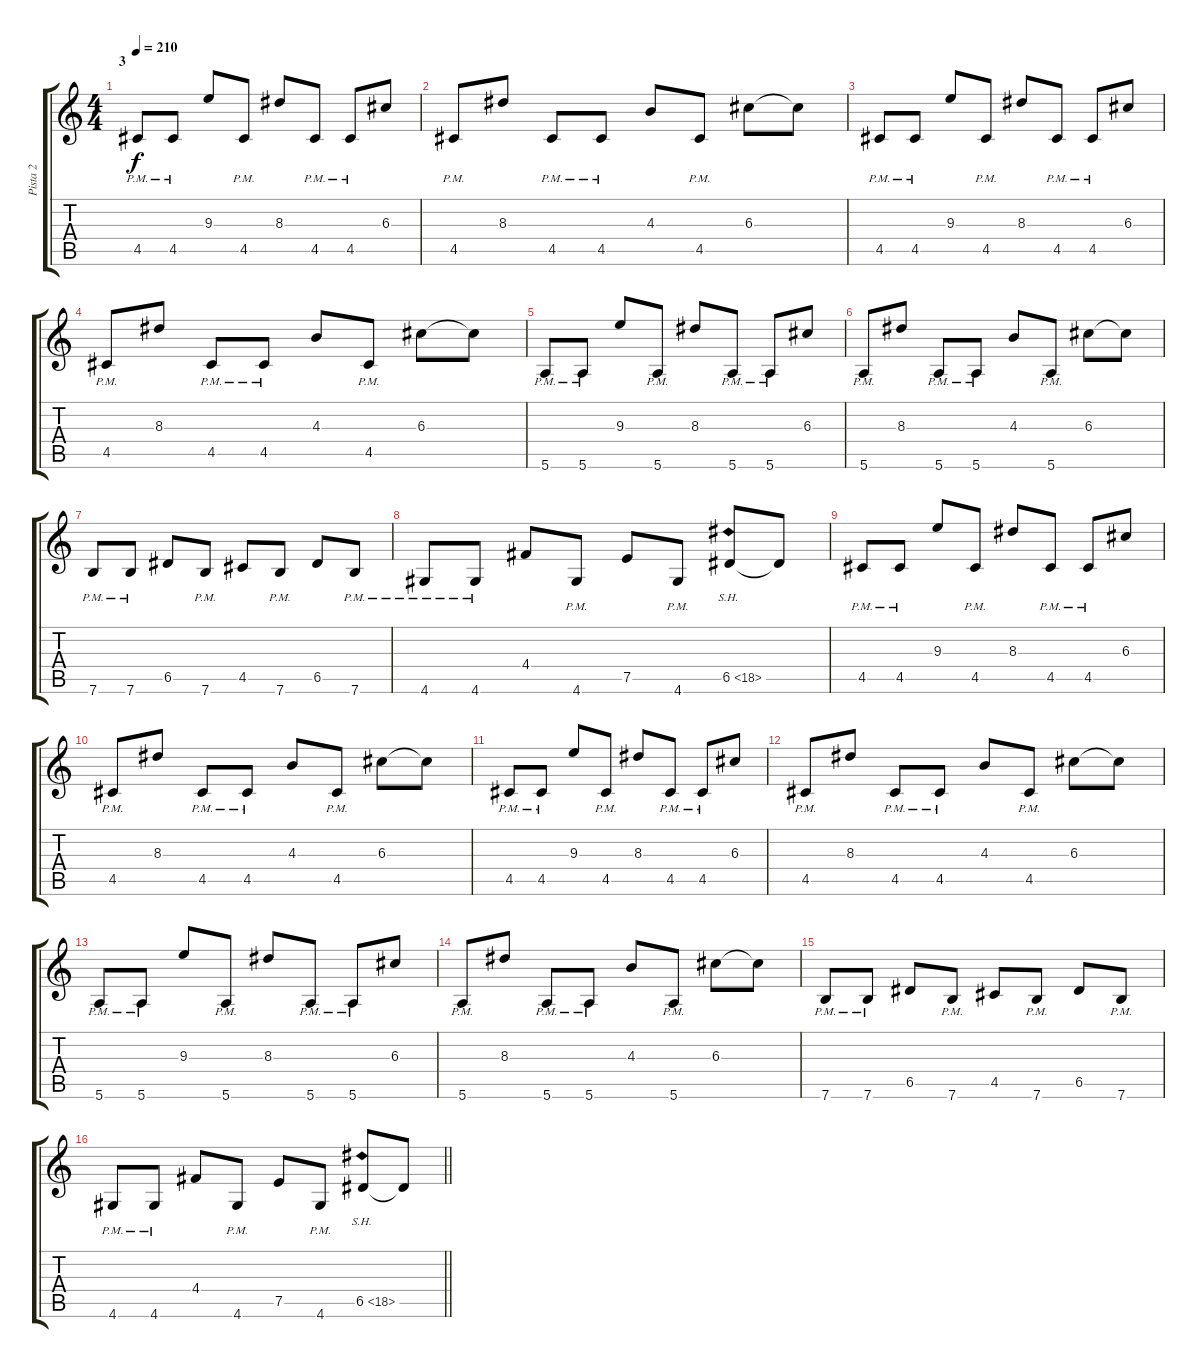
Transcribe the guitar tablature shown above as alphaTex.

\track ("Pista 2" "Pista 2") {instrument distortionguitar}
\staff {score tabs}
\tuning (E4 B3 G3 D3 A2 E2) {hide}
\ts (4 4)
\section ("" "3")
\tempo 210
\clef g2
\ks c
4.5{pm}.8{dy f} 4.5{pm}.8 9.3.8 4.5{pm}.8 8.3.8 4.5{pm}.8 4.5{pm}.8 6.3.8 |
4.5{pm}.8 8.3.8 4.5{pm}.8 4.5{pm}.8 4.3.8 4.5{pm}.8 6.3.8 6.3{t}.8 |
4.5{pm}.8 4.5{pm}.8 9.3.8 4.5{pm}.8 8.3.8 4.5{pm}.8 4.5{pm}.8 6.3.8 |
4.5{pm}.8 8.3.8 4.5{pm}.8 4.5{pm}.8 4.3.8 4.5{pm}.8 6.3.8 6.3{t}.8 |
5.6{pm}.8 5.6{pm}.8 9.3.8 5.6{pm}.8 8.3.8 5.6{pm}.8 5.6{pm}.8 6.3.8 |
5.6{pm}.8 8.3.8 5.6{pm}.8 5.6{pm}.8 4.3.8 5.6{pm}.8 6.3.8 6.3{t}.8 |
7.6{pm}.8 7.6{pm}.8 6.5.8 7.6{pm}.8 4.5.8 7.6{pm}.8 6.5.8 7.6{pm}.8 |
4.6{pm}.8 4.6{pm}.8 4.4.8 4.6{pm}.8 7.5.8 4.6{pm}.8 6.5{sh 12}.8 6.5{t}.8 |
4.5{pm}.8 4.5{pm}.8 9.3.8 4.5{pm}.8 8.3.8 4.5{pm}.8 4.5{pm}.8 6.3.8 |
4.5{pm}.8 8.3.8 4.5{pm}.8 4.5{pm}.8 4.3.8 4.5{pm}.8 6.3.8 6.3{t}.8 |
4.5{pm}.8 4.5{pm}.8 9.3.8 4.5{pm}.8 8.3.8 4.5{pm}.8 4.5{pm}.8 6.3.8 |
4.5{pm}.8 8.3.8 4.5{pm}.8 4.5{pm}.8 4.3.8 4.5{pm}.8 6.3.8 6.3{t}.8 |
5.6{pm}.8 5.6{pm}.8 9.3.8 5.6{pm}.8 8.3.8 5.6{pm}.8 5.6{pm}.8 6.3.8 |
5.6{pm}.8 8.3.8 5.6{pm}.8 5.6{pm}.8 4.3.8 5.6{pm}.8 6.3.8 6.3{t}.8 |
7.6{pm}.8 7.6{pm}.8 6.5.8 7.6{pm}.8 4.5.8 7.6{pm}.8 6.5.8 7.6{pm}.8 |
\barLineRight lightlight
4.6{pm}.8 4.6{pm}.8 4.4.8 4.6{pm}.8 7.5.8 4.6{pm}.8 6.5{sh 12}.8 6.5{t}.8
